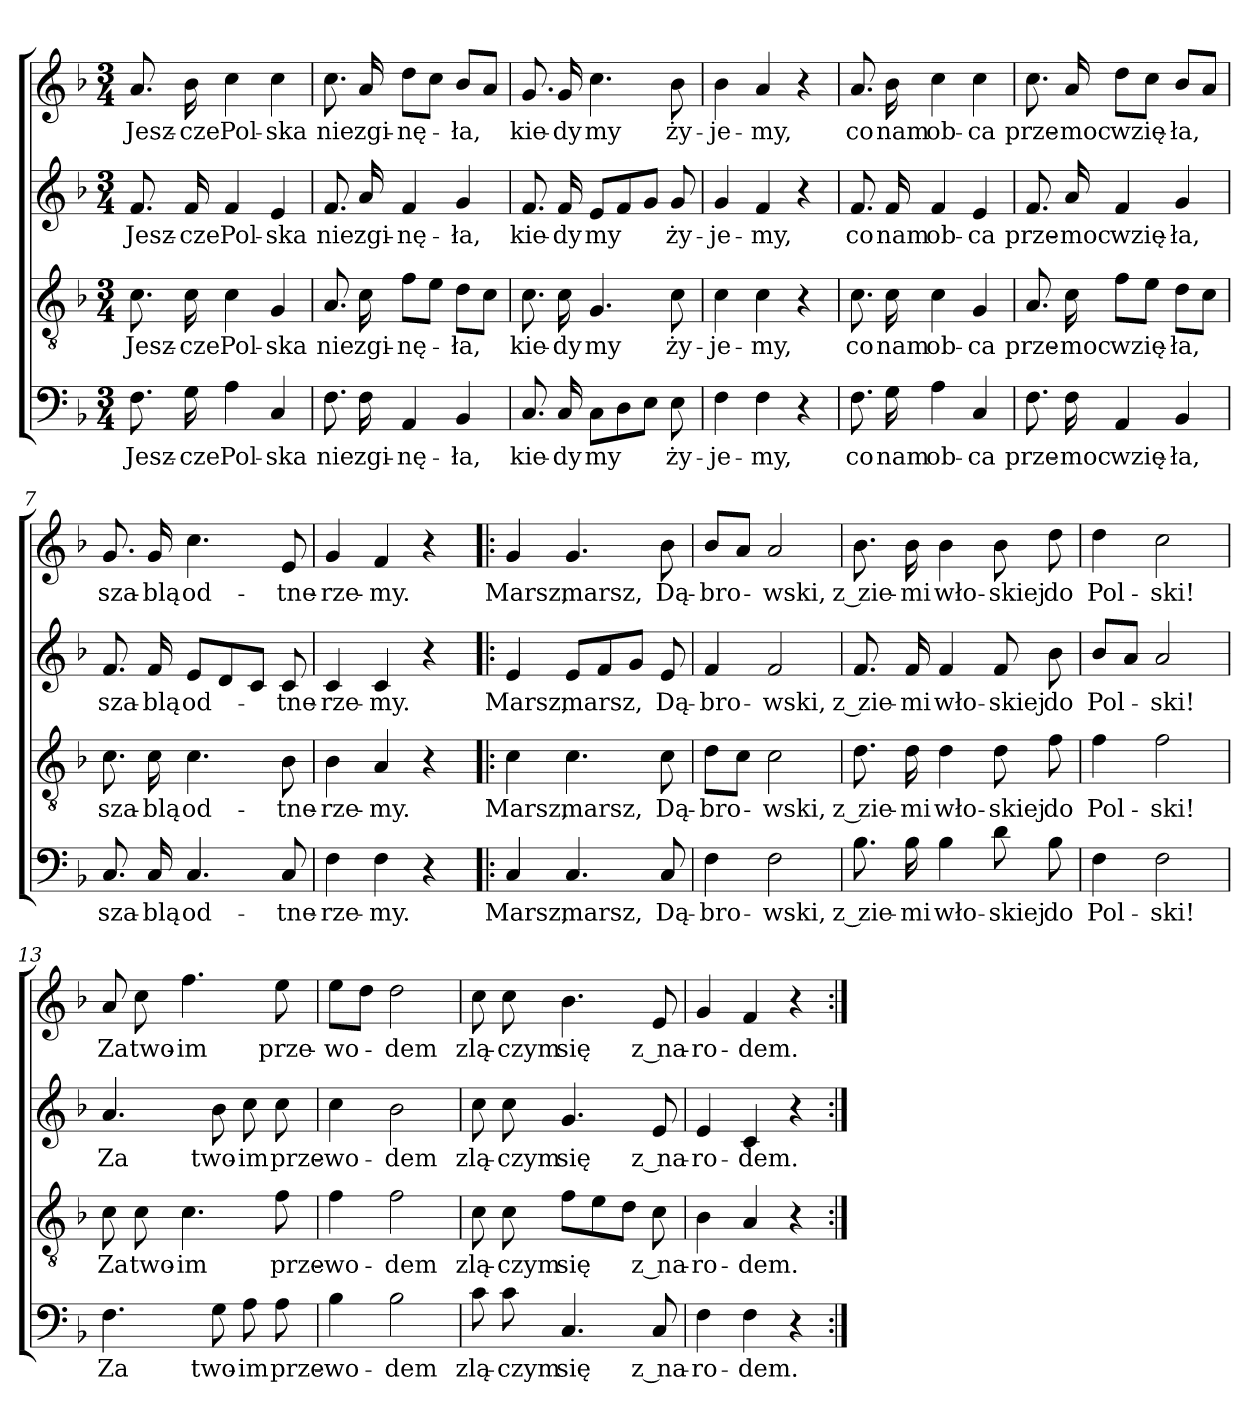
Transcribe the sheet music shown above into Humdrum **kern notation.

**kern	**text	**kern	**text	**kern	**text	**kern	**text
*part4	*part4	*part3	*part3	*part2	*part2	*part1	*part1
*staff4	*staff4	*staff3	*staff3	*staff2	*staff2	*staff1	*staff1
*clefF4	*	*clefGv2	*	*clefG2	*	*clefG2	*
*k[b-]	*	*k[b-]	*	*k[b-]	*	*k[b-]	*
*M3/4	*	*M3/4	*	*M3/4	*	*M3/4	*
=1	=1	=1	=1	=1	=1	=1	=1
8.F	Jesz-	8.c	Jesz-	8.f	Jesz-	8.a	Jesz-
16G	-cze	16c	-cze	16f	-cze	16b-	-cze
4A	Pol-	4c	Pol-	4f	Pol-	4cc	Pol-
4C	-ska	4G	-ska	4e	-ska	4cc	-ska
=2	=2	=2	=2	=2	=2	=2	=2
8.F	nie	8.A	nie	8.f	nie	8.cc	nie
16F	zgi-	16c	zgi-	16a	zgi-	16a	zgi-
4AA	-nę-	8fL	-nę-	4f	-nę-	8ddL	-nę-
.	.	8eJ	.	.	.	8ccJ	.
4BB-	-ła,	8dL	-ła,	4g	-ła,	8b-L	-ła,
.	.	8cJ	.	.	.	8aJ	.
=3	=3	=3	=3	=3	=3	=3	=3
8.C	kie-	8.c	kie-	8.f	kie-	8.g	kie-
16C	-dy	16c	-dy	16f	-dy	16g	-dy
8CL	my	4.G	my	8eL	my	4.cc	my
8D	.	.	.	8f	.	.	.
8EJ	.	.	.	8gJ	.	.	.
8E	ży-	8c	ży-	8g	ży-	8b-	ży-
=4	=4	=4	=4	=4	=4	=4	=4
4F	-je-	4c	-je-	4g	-je-	4b-	-je-
4F	-my,	4c	-my,	4f	-my,	4a	-my,
4r	.	4r	.	4r	.	4r	.
=5	=5	=5	=5	=5	=5	=5	=5
8.F	co	8.c	co	8.f	co	8.a	co
16G	nam	16c	nam	16f	nam	16b-	nam
4A	ob-	4c	ob-	4f	ob-	4cc	ob-
4C	-ca	4G	-ca	4e	-ca	4cc	-ca
=6	=6	=6	=6	=6	=6	=6	=6
8.F	prze-	8.A	prze-	8.f	prze-	8.cc	prze-
16F	-moc	16c	-moc	16a	-moc	16a	-moc
4AA	wzię-	8fL	wzię-	4f	wzię-	8ddL	wzię-
.	.	8eJ	.	.	.	8ccJ	.
4BB-	-ła,	8dL	-ła,	4g	-ła,	8b-L	-ła,
.	.	8cJ	.	.	.	8aJ	.
=7	=7	=7	=7	=7	=7	=7	=7
8.C	sza-	8.c	sza-	8.f	sza-	8.g	sza-
16C	-blą	16c	-blą	16f	-blą	16g	-blą
4.C	od-	4.c	od-	8eL	od-	4.cc	od-
.	.	.	.	8d	.	.	.
.	.	.	.	8cJ	.	.	.
8C	-tne-	8B-	-tne-	8c	-tne-	8e	-tne-
=8	=8	=8	=8	=8	=8	=8	=8
4F	-rze-	4B-	-rze-	4c	-rze-	4g	-rze-
4F	-my.	4A	-my.	4c	-my.	4f	-my.
4r	.	4r	.	4r	.	4r	.
=9!|:	=9!|:	=9!|:	=9!|:	=9!|:	=9!|:	=9!|:	=9!|:
4C	Marsz,	4c	Marsz,	4e	Marsz,	4g	Marsz,
4.C	marsz,	4.c	marsz,	8eL	marsz,	4.g	marsz,
.	.	.	.	8f	.	.	.
.	.	.	.	8gJ	.	.	.
8C	Dą-	8c	Dą-	8e	Dą-	8b-	Dą-
=10	=10	=10	=10	=10	=10	=10	=10
4F	-bro-	8dL	-bro-	4f	-bro-	8b-L	-bro-
.	.	8cJ	.	.	.	8aJ	.
2F	-wski,	2c	-wski,	2f	-wski,	2a	-wski,
=11	=11	=11	=11	=11	=11	=11	=11
8.B-	z zie-	8.d	z zie-	8.f	z zie-	8.b-	z zie-
16B-	-mi	16d	-mi	16f	-mi	16b-	-mi
4B-	wło-	4d	wło-	4f	wło-	4b-	wło-
8d	-skiej	8d	-skiej	8f	-skiej	8b-	-skiej
8B-	do	8f	do	8b-	do	8dd	do
=12	=12	=12	=12	=12	=12	=12	=12
4F	Pol-	4f	Pol-	8b-L	Pol-	4dd	Pol-
.	.	.	.	8aJ	.	.	.
2F	-ski!	2f	-ski!	2a	-ski!	2cc	-ski!
=13	=13	=13	=13	=13	=13	=13	=13
4.F	Za	8c	Za	4.a	Za	8a	Za
.	.	8c	two-	.	.	8cc	two-
.	.	4.c	-im	.	.	4.ff	-im
8G	two-	.	.	8b-	two-	.	.
8A	-im	.	.	8cc	-im	.	.
8A	prze-	8f	prze-	8cc	prze-	8ee	prze-
=14	=14	=14	=14	=14	=14	=14	=14
4B-	-wo-	4f	-wo-	4cc	-wo-	8eeL	-wo-
.	.	.	.	.	.	8ddJ	.
2B-	-dem	2f	-dem	2b-	-dem	2dd	-dem
=15	=15	=15	=15	=15	=15	=15	=15
8c	zlą-	8c	zlą-	8cc	zlą-	8cc	zlą-
8c	-czym	8c	-czym	8cc	-czym	8cc	-czym
4.C	się	8fL	się	4.g	się	4.b-	się
.	.	8e	.	.	.	.	.
.	.	8dJ	.	.	.	.	.
8C	z na-	8c	z na-	8e	z na-	8e	z na-
=16	=16	=16	=16	=16	=16	=16	=16
4F	-ro-	4B-	-ro-	4e	-ro-	4g	-ro-
4F	-dem.	4A	-dem.	4c	-dem.	4f	-dem.
4r	.	4r	.	4r	.	4r	.
=:|!	=:|!	=:|!	=:|!	=:|!	=:|!	=:|!	=:|!
*-	*-	*-	*-	*-	*-	*-	*-
